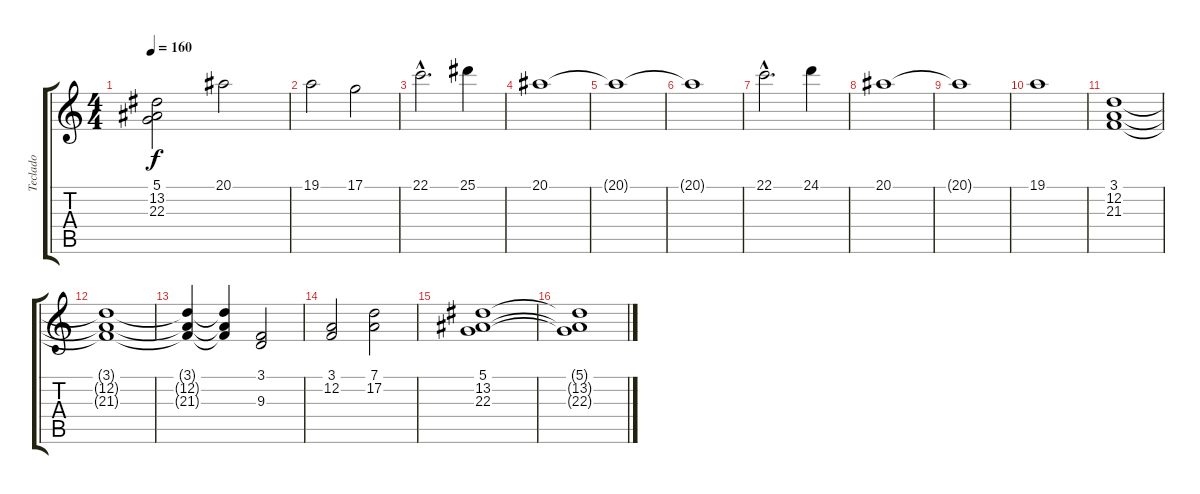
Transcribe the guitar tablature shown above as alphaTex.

\track ("Teclado" "Teclado") {instrument stringensemble1}
\staff {score tabs}
\tuning (D4 A3 F3 C3 G2 D2) {hide}
\ts (4 4)
\tempo 160
\clef g2
\ks c
(5.1{t} 13.2{t} 22.3{t}).2{dy f} 20.1.2 |
19.1.2 17.1.2 |
22.1{hac}.2{d} 25.1.4 |
20.1.1 |
20.1{t}.1 |
20.1{t}.1 |
22.1{hac}.2{d} 24.1.4 |
20.1.1 |
20.1{t}.1 |
19.1.1 |
(3.1 12.2 21.3).1 |
(3.1{t} 12.2{t} 21.3{t}).1 |
(3.1{t} 12.2{t} 21.3{t}).4 (3.1{t} 12.2{t} 21.3{t}).4 (3.1 9.3).2 |
(3.1 12.2).2 (7.1 17.2).2 |
(5.1 13.2 22.3).1 |
(5.1{t} 13.2{t} 22.3{t}).1
